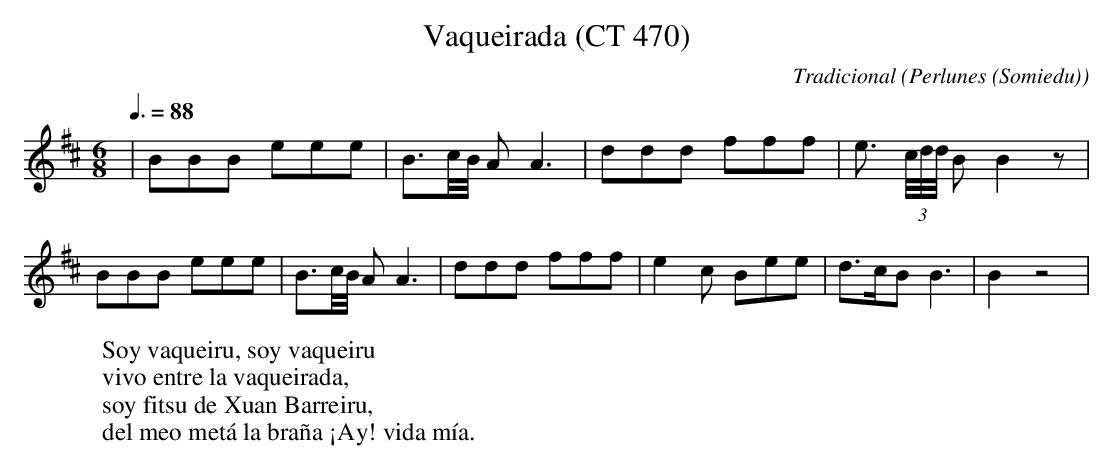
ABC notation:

X:1
T:Vaqueirada (CT 470)
C:Tradicional
O:Perlunes (Somiedu)
M:6/8
L:1/8
Q:3/8=88
W:Soy vaqueiru, soy vaqueiru
W:vivo entre la vaqueirada,
W:soy fitsu de Xuan Barreiru,
W:del meo metá la braña ¡Ay! vida mía.
K:D
|BBB eee|B3/2c/4B/4 A A3|ddd fff|e3/2 (3c/4d/4d/4 B B2 z|
BBB eee|B3/2c/4B/4 A A3|ddd fff|e2c Bee|d3/2c/2B B3|B2 z4|
